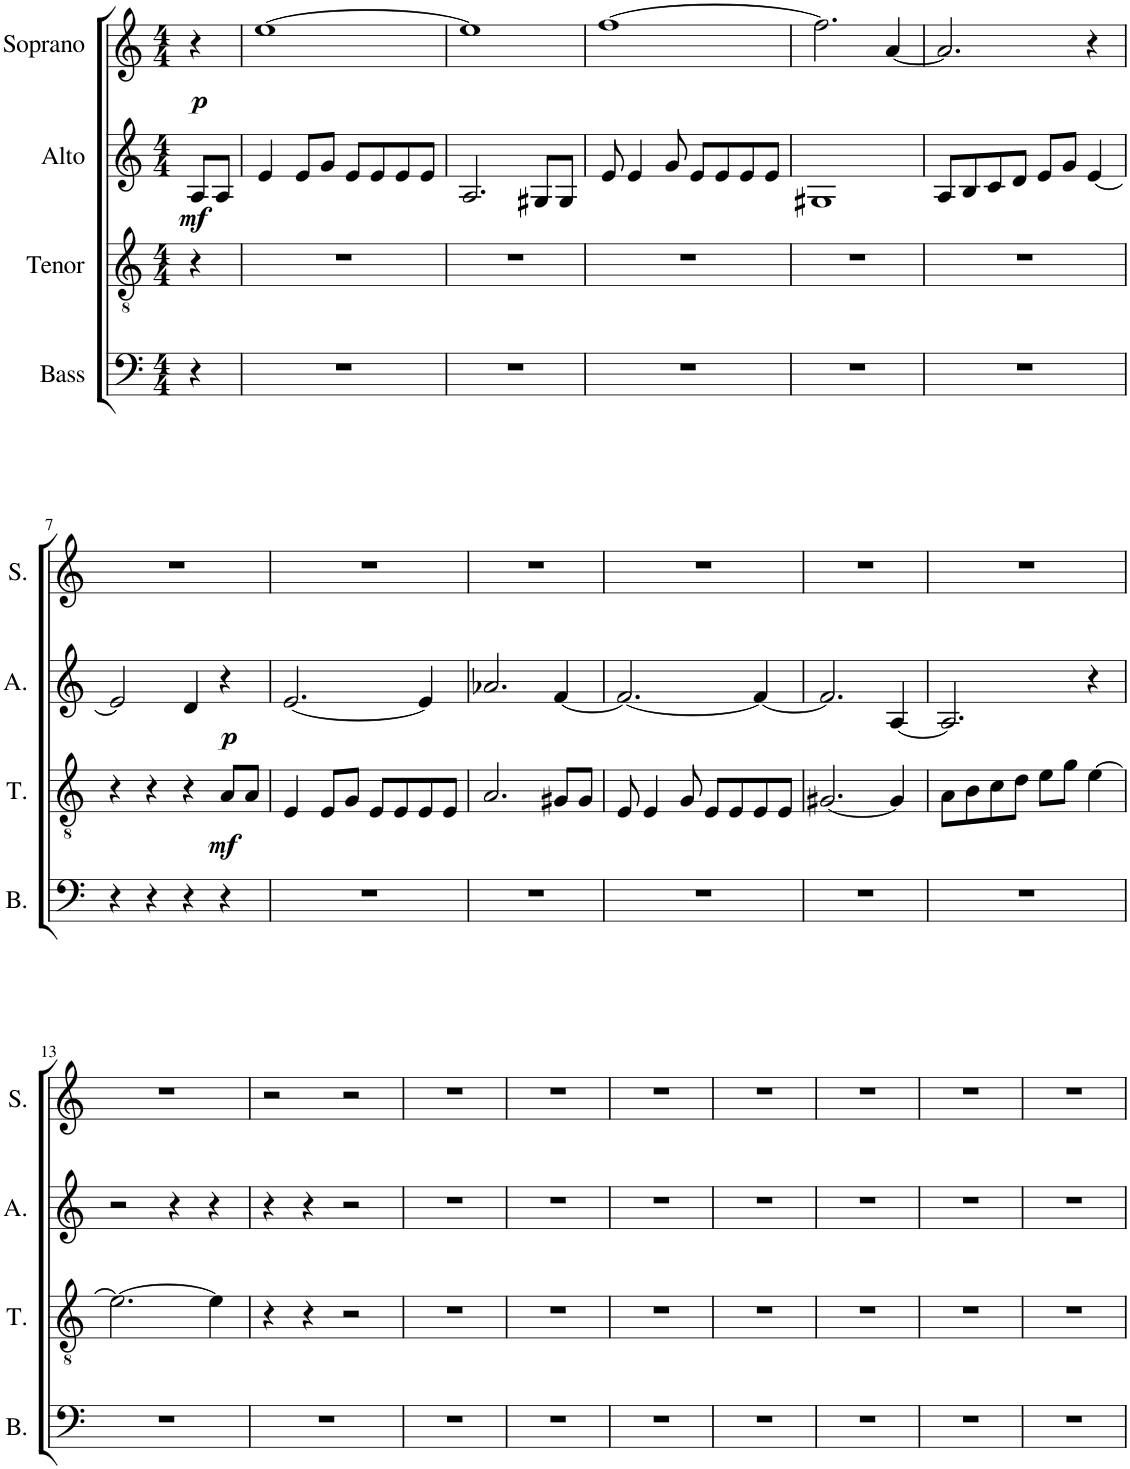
**kern	**kern	**dynam	**kern	**dynam	**kern	**dynam
*part4	*part3	*part3	*part2	*part2	*part1	*part1
*staff4	*staff3	*staff3	*staff2	*staff2	*staff1	*staff1
*I"Bass	*I"Tenor	*	*I"Alto	*	*I"Soprano	*
*I'B.	*I'T.	*	*I'A.	*	*I'S.	*
*clefF4	*clefGv2	*	*clefG2	*	*clefG2	*
*k[]	*k[]	*	*k[]	*	*k[]	*
*M4/4	*M4/4	*	*M4/4	*	*M4/4	*
=1	=1	=1	=1	=1	=1	=1
!	!	!	!	!LO:DY:b	!	!LO:DY:b
4r	4r	.	8A/L	mf	4r	p
.	.	.	8A/J	.	.	.
=2	=2	=2	=2	=2	=2	=2
1r	1r	.	4e/	.	[1ee	.
.	.	.	8e/L	.	.	.
.	.	.	8g/J	.	.	.
.	.	.	8e/L	.	.	.
.	.	.	8e/	.	.	.
.	.	.	8e/	.	.	.
.	.	.	8e/J	.	.	.
=3	=3	=3	=3	=3	=3	=3
1r	1r	.	2.A/	.	1ee]	.
.	.	.	8G#X/L	.	.	.
.	.	.	8G#/J	.	.	.
=4	=4	=4	=4	=4	=4	=4
1r	1r	.	8e/	.	[1ff	.
.	.	.	4e/	.	.	.
.	.	.	8g/	.	.	.
.	.	.	8e/L	.	.	.
.	.	.	8e/	.	.	.
.	.	.	8e/	.	.	.
.	.	.	8e/J	.	.	.
=5	=5	=5	=5	=5	=5	=5
1r	1r	.	1G#X	.	2.ff\]	.
.	.	.	.	.	[4a/	.
=6	=6	=6	=6	=6	=6	=6
1r	1r	.	8A/L	.	2.a/]	.
.	.	.	8B/	.	.	.
.	.	.	8c/	.	.	.
.	.	.	8d/J	.	.	.
.	.	.	8e/L	.	.	.
.	.	.	8g/J	.	.	.
.	.	.	[4e/	.	4r	.
!!LO:LB:g=z
=7	=7	=7	=7	=7	=7	=7
4r	4r	.	2e/]	.	1r	.
4r	4r	.	.	.	.	.
4r	4r	.	4d/	.	.	.
!	!	!LO:DY:b	!	!LO:DY:b	!	!
4r	8A/L	mf	4r	p	.	.
.	8A/J	.	.	.	.	.
=8	=8	=8	=8	=8	=8	=8
1r	4E/	.	[2.e/	.	1r	.
.	8E/L	.	.	.	.	.
.	8G/J	.	.	.	.	.
.	8E/L	.	.	.	.	.
.	8E/	.	.	.	.	.
.	8E/	.	4e/]	.	.	.
.	8E/J	.	.	.	.	.
=9	=9	=9	=9	=9	=9	=9
1r	2.A/	.	2.a-X/	.	1r	.
.	8G#X/L	.	[4f/	.	.	.
.	8G#/J	.	.	.	.	.
=10	=10	=10	=10	=10	=10	=10
1r	8E/	.	2.f/_	.	1r	.
.	4E/	.	.	.	.	.
.	8G/	.	.	.	.	.
.	8E/L	.	.	.	.	.
.	8E/	.	.	.	.	.
.	8E/	.	4f/_	.	.	.
.	8E/J	.	.	.	.	.
=11	=11	=11	=11	=11	=11	=11
1r	[2.G#X/	.	2.f/]	.	1r	.
.	4G#/]	.	[4A/	.	.	.
=12	=12	=12	=12	=12	=12	=12
1r	8A\L	.	2.A/]	.	1r	.
.	8B\	.	.	.	.	.
.	8c\	.	.	.	.	.
.	8d\J	.	.	.	.	.
.	8e\L	.	.	.	.	.
.	8g\J	.	.	.	.	.
.	[4e\	.	4r	.	.	.
!!LO:LB:g=z
=13	=13	=13	=13	=13	=13	=13
1r	2.e\_	.	2r	.	1r	.
.	.	.	4r	.	.	.
.	4e\]	.	4r	.	.	.
=14	=14	=14	=14	=14	=14	=14
1r	4r	.	4r	.	2r	.
.	4r	.	4r	.	.	.
.	2r	.	2r	.	2r	.
=15	=15	=15	=15	=15	=15	=15
1r	1r	.	1r	.	1r	.
=16	=16	=16	=16	=16	=16	=16
1r	1r	.	1r	.	1r	.
=17	=17	=17	=17	=17	=17	=17
1r	1r	.	1r	.	1r	.
=18	=18	=18	=18	=18	=18	=18
1r	1r	.	1r	.	1r	.
=19	=19	=19	=19	=19	=19	=19
1r	1r	.	1r	.	1r	.
=20	=20	=20	=20	=20	=20	=20
1r	1r	.	1r	.	1r	.
=21	=21	=21	=21	=21	=21	=21
1r	1r	.	1r	.	1r	.
=	=	=	=	=	=	=
*-	*-	*-	*-	*-	*-	*-
